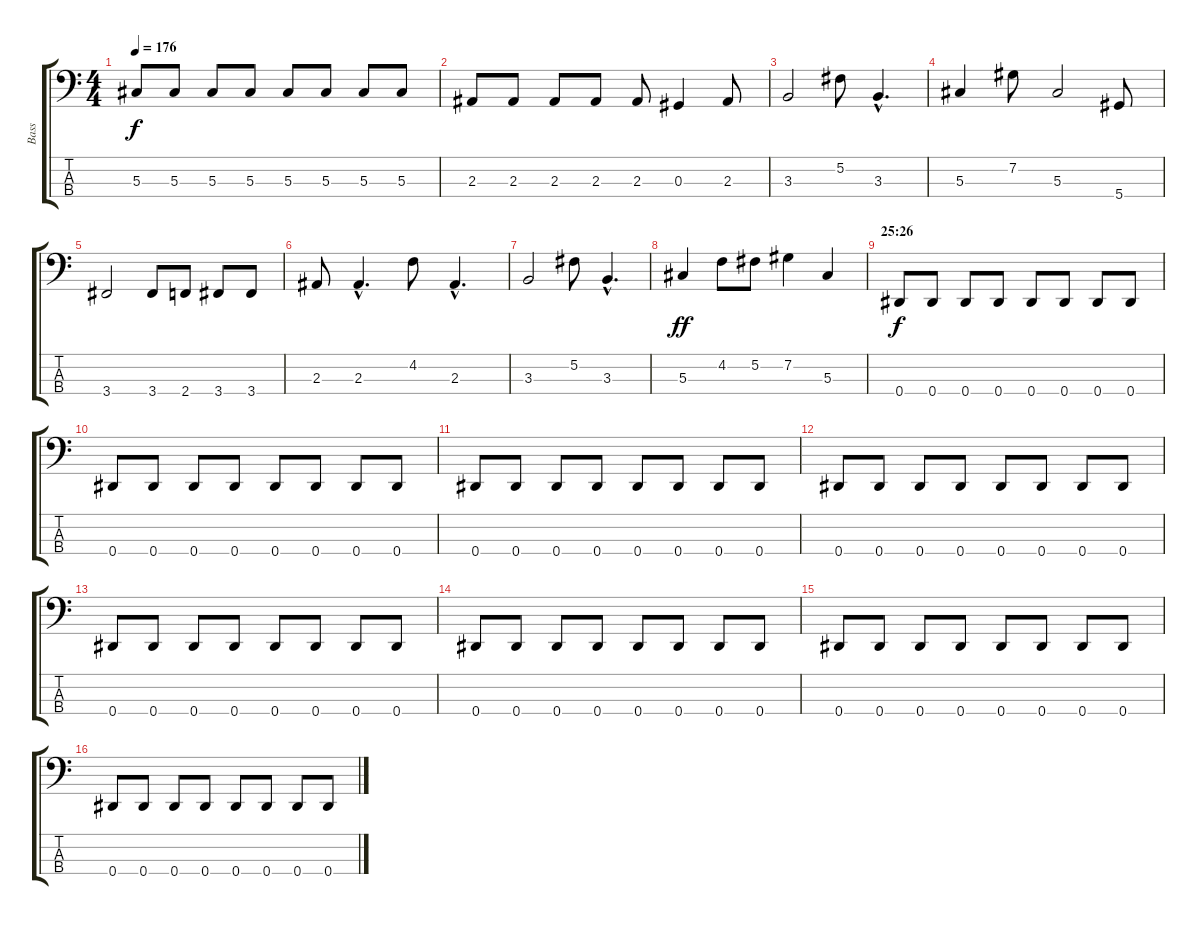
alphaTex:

\track ("Bass" "Bass") {instrument electricbassfinger}
\staff {score tabs}
\tuning (Gb2 Db2 Ab1 Eb1) {hide}
\ts (4 4)
\tempo 176
\clef f4
\ks c
5.3.8{dy f} 5.3.8 5.3.8 5.3.8 5.3.8 5.3.8 5.3.8 5.3.8 |
2.3.8 2.3.8 2.3.8 2.3.8 2.3.8 0.3.4 2.3.8 |
3.3.2 5.2.8 3.3{hac}.4{d} |
5.3.4 7.2.8 5.3.2 5.4.8 |
3.4.2 3.4.8 2.4.8 3.4.8 3.4.8 |
2.3.8 2.3{hac}.4{d} 4.2.8 2.3{hac}.4{d} |
3.3.2 5.2.8 3.3{hac}.4{d} |
5.3.4{dy ff} 4.2.8 5.2.8 7.2.4 5.3.4 |
\section ("" "25:26")
0.4.8{dy f} 0.4.8 0.4.8 0.4.8 0.4.8 0.4.8 0.4.8 0.4.8 |
0.4.8 0.4.8 0.4.8 0.4.8 0.4.8 0.4.8 0.4.8 0.4.8 |
0.4.8 0.4.8 0.4.8 0.4.8 0.4.8 0.4.8 0.4.8 0.4.8 |
0.4.8 0.4.8 0.4.8 0.4.8 0.4.8 0.4.8 0.4.8 0.4.8 |
0.4.8 0.4.8 0.4.8 0.4.8 0.4.8 0.4.8 0.4.8 0.4.8 |
0.4.8 0.4.8 0.4.8 0.4.8 0.4.8 0.4.8 0.4.8 0.4.8 |
0.4.8 0.4.8 0.4.8 0.4.8 0.4.8 0.4.8 0.4.8 0.4.8 |
0.4.8 0.4.8 0.4.8 0.4.8 0.4.8 0.4.8 0.4.8 0.4.8
